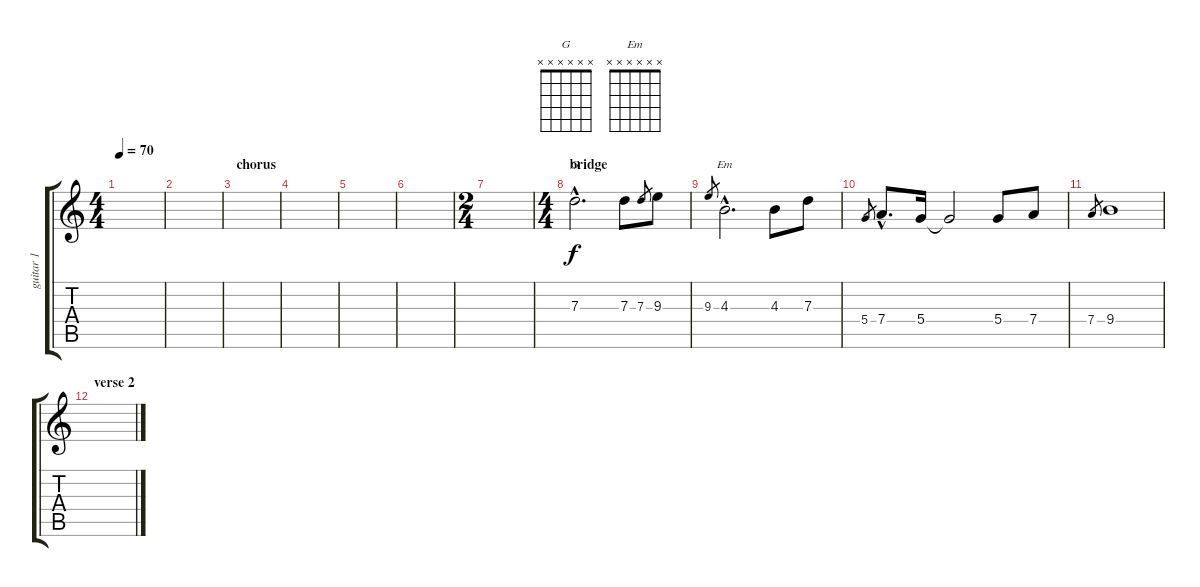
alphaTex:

\track ("guitar 1" "guitar 1") {instrument overdrivenguitar}
\staff {score tabs}
\tuning (E4 B3 G3 D3 A2 E2) {hide}
\chord ("G" x x x x x x) {firstfret 0}
\chord ("Em" x x x x x x) {firstfret 0}
\ts (4 4)
\tempo 70
\clef g2
\ks c
|
|
\section ("" "chorus")
|
|
|
|
\ts (2 4)
|
\ts (4 4)
\section ("" "bridge")
7.3{hac}.2{d ch "G" volume 15} 7.3.8 7.3.8{gr} 9.3.8 |
9.3.8{gr} 4.3{hac}.2{d ch "Em"} 4.3.8 7.3.8 |
5.4.8{gr} 7.4{hac}.8{d} 5.4.16 5.4{t}.2 5.4.8 7.4.8 |
7.4.8{gr} 9.4.1 |
\section ("" "verse 2")
